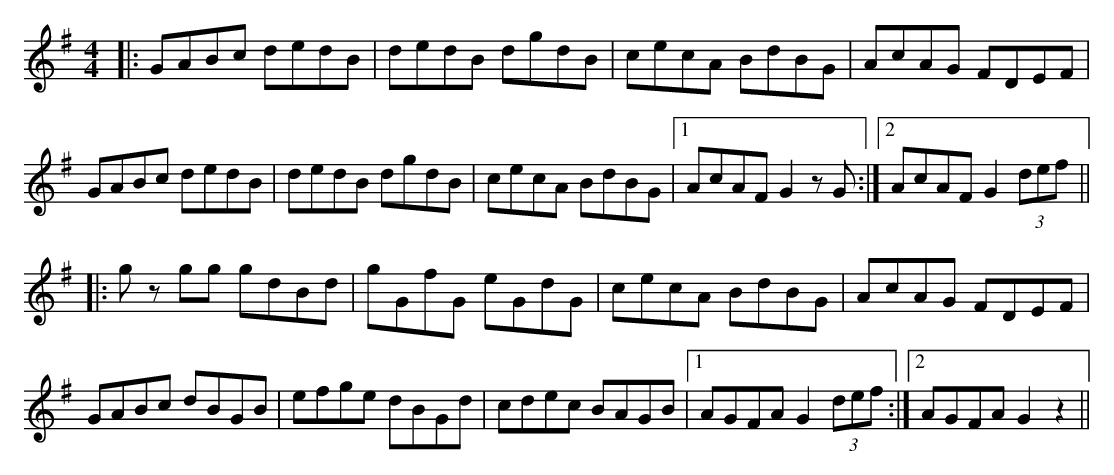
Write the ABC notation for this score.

X:1
M:4/4
K:G
|:GABc dedB|dedB dgdB|cecA BdBG|AcAG FDEF|
GABc dedB|dedB dgdB|cecA BdBG|1 AcAF G2 z G:|2 AcAF G2 (3def||
|:g z gg gdBd|gGfG eGdG|cecA BdBG|AcAG FDEF|
GABc dBGB|efge dBGd|cdec BAGB|1 AGFA G2 (3def:|2 AGFA G2 z2||
